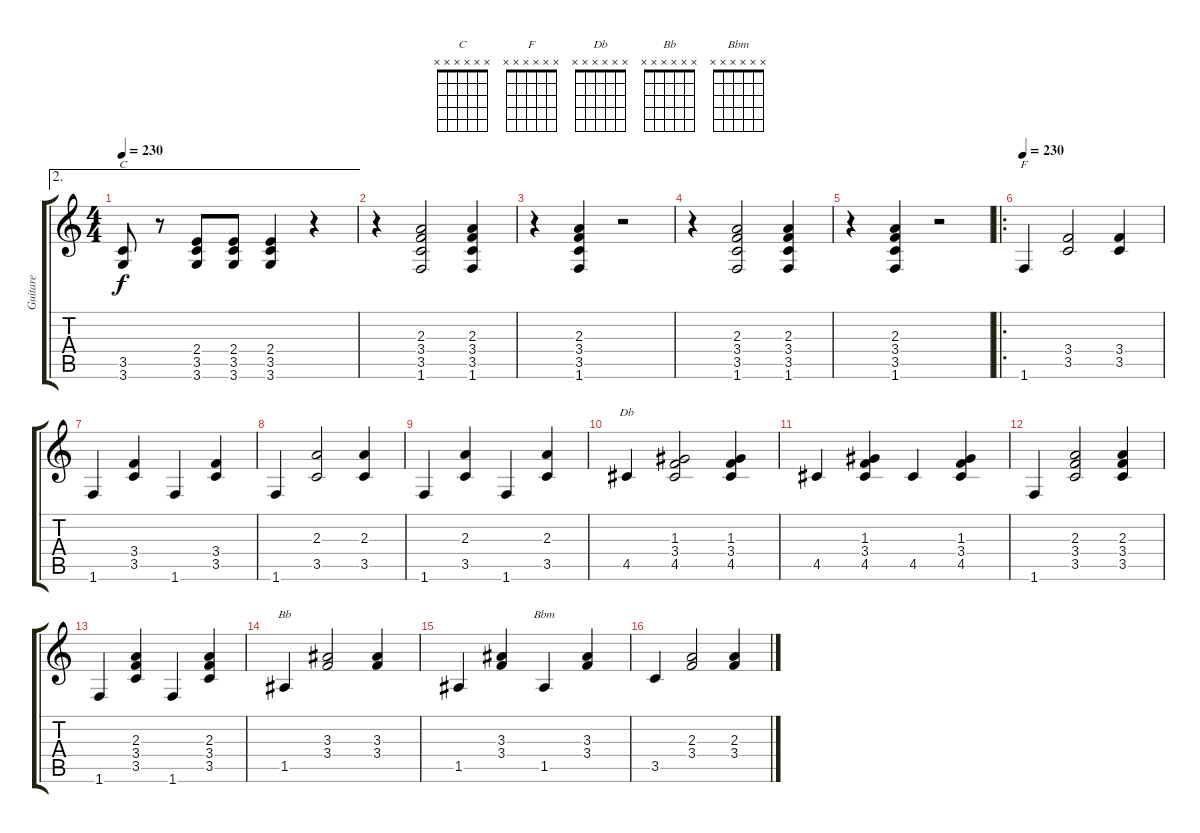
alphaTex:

\track ("Guitare" "Guitare") {instrument acousticguitarsteel}
\staff {score tabs}
\tuning (E4 B3 G3 D3 A2 E2) {hide}
\chord ("C" x x x x x x) {firstfret 0}
\chord ("F" x x x x x x) {firstfret 0}
\chord ("Db" x x x x x x) {firstfret 0}
\chord ("Bb" x x x x x x) {firstfret 0}
\chord ("Bbm" x x x x x x) {firstfret 0}
\ae 2
\ts (4 4)
\tempo 230
\clef g2
\ks c
(3.5 3.6).8{ch "C" dy f} r.8 (2.4 3.5 3.6).8 (2.4 3.5 3.6).8 (2.4 3.5 3.6).4 r.4 |
r.4 (2.3 3.4 3.5 1.6).2 (2.3 3.4 3.5 1.6).4 |
r.4 (2.3 3.4 3.5 1.6).4 r.2 |
r.4 (2.3 3.4 3.5 1.6).2 (2.3 3.4 3.5 1.6).4 |
r.4 (2.3 3.4 3.5 1.6).4 r.2 |
\ro
\tempo 230
1.6.4{ch "F"} (3.4 3.5).2 (3.4 3.5).4 |
1.6.4 (3.4 3.5).4 1.6.4 (3.4 3.5).4 |
1.6.4 (2.3 3.5).2 (2.3 3.5).4 |
1.6.4 (2.3 3.5).4 1.6.4 (2.3 3.5).4 |
4.5.4{ch "Db"} (1.3 3.4 4.5).2 (1.3 3.4 4.5).4 |
4.5.4 (1.3 3.4 4.5).4 4.5.4 (1.3 3.4 4.5).4 |
1.6.4 (2.3 3.4 3.5).2 (2.3 3.4 3.5).4 |
1.6.4 (2.3 3.4 3.5).4 1.6.4 (2.3 3.4 3.5).4 |
1.5.4{ch "Bb"} (3.3 3.4).2 (3.3 3.4).4 |
1.5.4 (3.3 3.4).4 1.5.4{ch "Bbm"} (3.3 3.4).4 |
3.5.4 (2.3 3.4).2 (2.3 3.4).4
